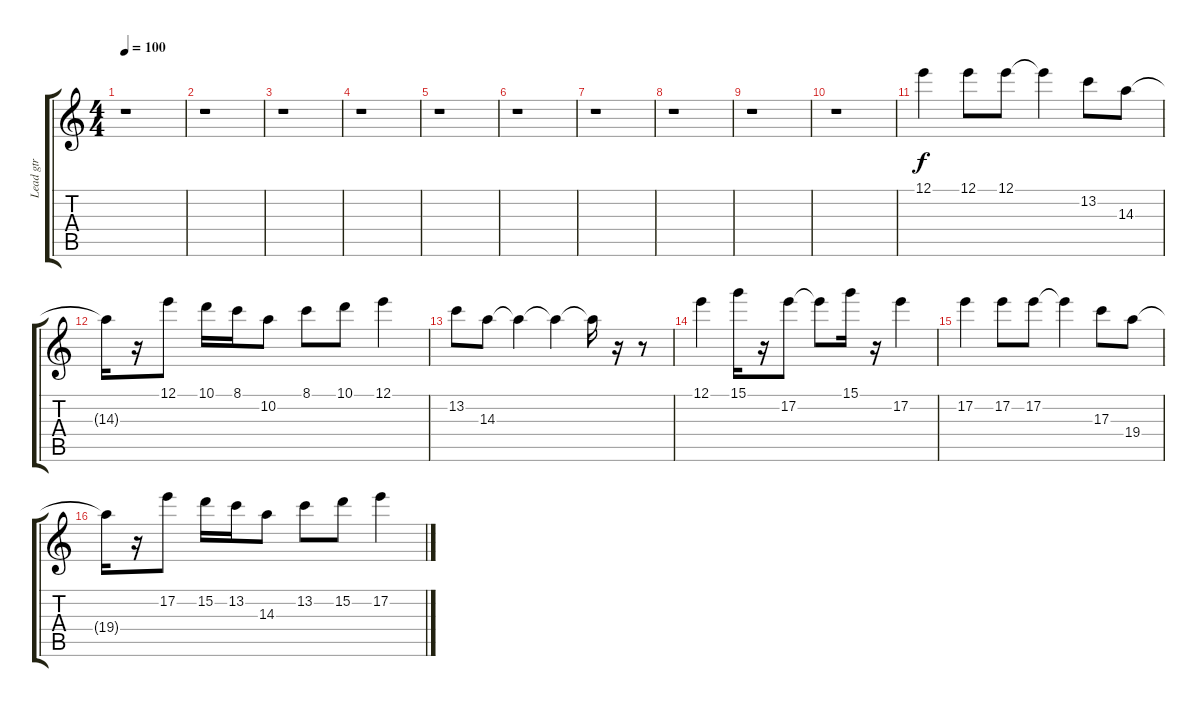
\track ("Lead gtr" "Lead gtr") {instrument overdrivenguitar}
\staff {score tabs}
\tuning (E4 B3 G3 D3 A2 E2) {hide}
\ts (4 4)
\tempo 100
\clef g2
\ks c
r.1{dy f} |
r.1 |
r.1 |
r.1 |
r.1 |
r.1 |
r.1 |
r.1 |
r.1 |
r.1 |
12.1.4 12.1.8 12.1.8 12.1{t}.4 13.2.8 14.3.8 |
14.3{t}.16 r.16 12.1.8 10.1.16 8.1.16 10.2.8 8.1.8 10.1.8 12.1.4 |
13.2.8 14.3.8 14.3{t}.4 14.3{t}.4 14.3{t}.16 r.16 r.8 |
12.1.4 15.1.16 r.16 17.2.8 17.2{t}.8 15.1.16 r.16 17.2.4 |
17.2.4 17.2.8 17.2.8 17.2{t}.4 17.3.8 19.4.8 |
19.4{t}.16 r.16 17.2.8 15.2.16 13.2.16 14.3.8 13.2.8 15.2.8 17.2.4
